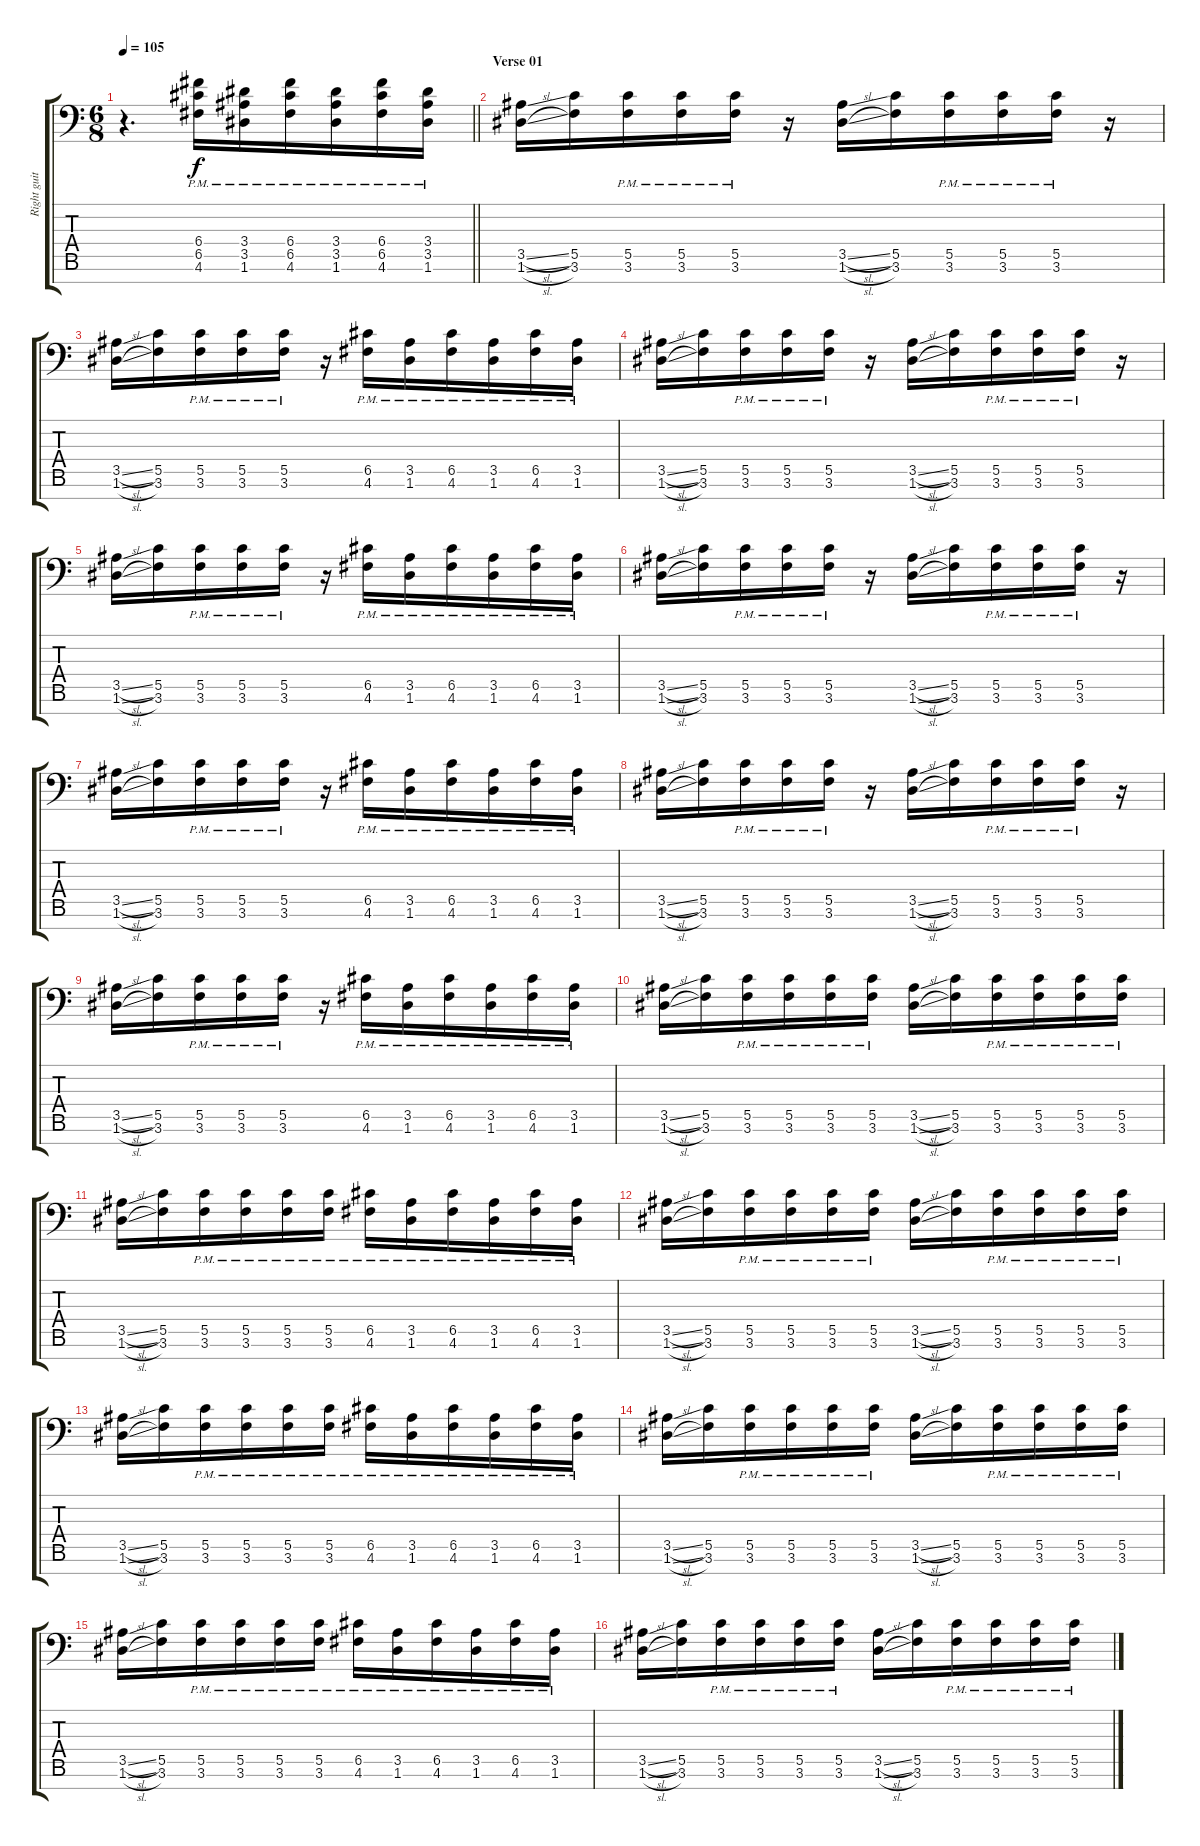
\track ("Right guitar" "Right guit") {instrument overdrivenguitar}
\staff {score tabs}
\tuning (D4 A3 F3 C3 G2 D2 A1) {hide}
\ts (6 8)
\tempo 105
\clef f4
\barLineRight lightlight
\ks c
r.4{d dy f} (6.4{pm} 6.5{pm} 4.6{pm}).16 (3.4{pm} 3.5{pm} 1.6{pm}).16 (6.4{pm} 6.5{pm} 4.6{pm}).16 (3.4{pm} 3.5{pm} 1.6{pm}).16 (6.4{pm} 6.5{pm} 4.6{pm}).16 (3.4{pm} 3.5{pm} 1.6{pm}).16 |
\section ("" "Verse 01")
(3.5{sl} 1.6{sl}).16 (5.5 3.6).16 (5.5{pm} 3.6{pm}).16 (5.5{pm} 3.6{pm}).16 (5.5{pm} 3.6{pm}).16 r.16 (3.5{sl} 1.6{sl}).16 (5.5 3.6).16 (5.5{pm} 3.6{pm}).16 (5.5{pm} 3.6{pm}).16 (5.5{pm} 3.6{pm}).16 r.16 |
(3.5{sl} 1.6{sl}).16 (5.5 3.6).16 (5.5{pm} 3.6{pm}).16 (5.5{pm} 3.6{pm}).16 (5.5{pm} 3.6{pm}).16 r.16 (6.5{pm} 4.6{pm}).16 (3.5{pm} 1.6{pm}).16 (6.5{pm} 4.6{pm}).16 (3.5{pm} 1.6{pm}).16 (6.5{pm} 4.6{pm}).16 (3.5{pm} 1.6{pm}).16 |
(3.5{sl} 1.6{sl}).16 (5.5 3.6).16 (5.5{pm} 3.6{pm}).16 (5.5{pm} 3.6{pm}).16 (5.5{pm} 3.6{pm}).16 r.16 (3.5{sl} 1.6{sl}).16 (5.5 3.6).16 (5.5{pm} 3.6{pm}).16 (5.5{pm} 3.6{pm}).16 (5.5{pm} 3.6{pm}).16 r.16 |
(3.5{sl} 1.6{sl}).16 (5.5 3.6).16 (5.5{pm} 3.6{pm}).16 (5.5{pm} 3.6{pm}).16 (5.5{pm} 3.6{pm}).16 r.16 (6.5{pm} 4.6{pm}).16 (3.5{pm} 1.6{pm}).16 (6.5{pm} 4.6{pm}).16 (3.5{pm} 1.6{pm}).16 (6.5{pm} 4.6{pm}).16 (3.5{pm} 1.6{pm}).16 |
(3.5{sl} 1.6{sl}).16 (5.5 3.6).16 (5.5{pm} 3.6{pm}).16 (5.5{pm} 3.6{pm}).16 (5.5{pm} 3.6{pm}).16 r.16 (3.5{sl} 1.6{sl}).16 (5.5 3.6).16 (5.5{pm} 3.6{pm}).16 (5.5{pm} 3.6{pm}).16 (5.5{pm} 3.6{pm}).16 r.16 |
(3.5{sl} 1.6{sl}).16 (5.5 3.6).16 (5.5{pm} 3.6{pm}).16 (5.5{pm} 3.6{pm}).16 (5.5{pm} 3.6{pm}).16 r.16 (6.5{pm} 4.6{pm}).16 (3.5{pm} 1.6{pm}).16 (6.5{pm} 4.6{pm}).16 (3.5{pm} 1.6{pm}).16 (6.5{pm} 4.6{pm}).16 (3.5{pm} 1.6{pm}).16 |
(3.5{sl} 1.6{sl}).16 (5.5 3.6).16 (5.5{pm} 3.6{pm}).16 (5.5{pm} 3.6{pm}).16 (5.5{pm} 3.6{pm}).16 r.16 (3.5{sl} 1.6{sl}).16 (5.5 3.6).16 (5.5{pm} 3.6{pm}).16 (5.5{pm} 3.6{pm}).16 (5.5{pm} 3.6{pm}).16 r.16 |
(3.5{sl} 1.6{sl}).16 (5.5 3.6).16 (5.5{pm} 3.6{pm}).16 (5.5{pm} 3.6{pm}).16 (5.5{pm} 3.6{pm}).16 r.16 (6.5{pm} 4.6{pm}).16 (3.5{pm} 1.6{pm}).16 (6.5{pm} 4.6{pm}).16 (3.5{pm} 1.6{pm}).16 (6.5{pm} 4.6{pm}).16 (3.5{pm} 1.6{pm}).16 |
(3.5{sl} 1.6{sl}).16 (5.5 3.6).16 (5.5{pm} 3.6{pm}).16 (5.5{pm} 3.6{pm}).16 (5.5{pm} 3.6{pm}).16 (5.5{pm} 3.6{pm}).16 (3.5{sl} 1.6{sl}).16 (5.5 3.6).16 (5.5{pm} 3.6{pm}).16 (5.5{pm} 3.6{pm}).16 (5.5{pm} 3.6{pm}).16 (5.5{pm} 3.6{pm}).16 |
(3.5{sl} 1.6{sl}).16 (5.5 3.6).16 (5.5{pm} 3.6{pm}).16 (5.5{pm} 3.6{pm}).16 (5.5{pm} 3.6{pm}).16 (5.5{pm} 3.6{pm}).16 (6.5{pm} 4.6{pm}).16 (3.5{pm} 1.6{pm}).16 (6.5{pm} 4.6{pm}).16 (3.5{pm} 1.6{pm}).16 (6.5{pm} 4.6{pm}).16 (3.5{pm} 1.6{pm}).16 |
(3.5{sl} 1.6{sl}).16 (5.5 3.6).16 (5.5{pm} 3.6{pm}).16 (5.5{pm} 3.6{pm}).16 (5.5{pm} 3.6{pm}).16 (5.5{pm} 3.6{pm}).16 (3.5{sl} 1.6{sl}).16 (5.5 3.6).16 (5.5{pm} 3.6{pm}).16 (5.5{pm} 3.6{pm}).16 (5.5{pm} 3.6{pm}).16 (5.5{pm} 3.6{pm}).16 |
(3.5{sl} 1.6{sl}).16 (5.5 3.6).16 (5.5{pm} 3.6{pm}).16 (5.5{pm} 3.6{pm}).16 (5.5{pm} 3.6{pm}).16 (5.5{pm} 3.6{pm}).16 (6.5{pm} 4.6{pm}).16 (3.5{pm} 1.6{pm}).16 (6.5{pm} 4.6{pm}).16 (3.5{pm} 1.6{pm}).16 (6.5{pm} 4.6{pm}).16 (3.5{pm} 1.6{pm}).16 |
(3.5{sl} 1.6{sl}).16 (5.5 3.6).16 (5.5{pm} 3.6{pm}).16 (5.5{pm} 3.6{pm}).16 (5.5{pm} 3.6{pm}).16 (5.5{pm} 3.6{pm}).16 (3.5{sl} 1.6{sl}).16 (5.5 3.6).16 (5.5{pm} 3.6{pm}).16 (5.5{pm} 3.6{pm}).16 (5.5{pm} 3.6{pm}).16 (5.5{pm} 3.6{pm}).16 |
(3.5{sl} 1.6{sl}).16 (5.5 3.6).16 (5.5{pm} 3.6{pm}).16 (5.5{pm} 3.6{pm}).16 (5.5{pm} 3.6{pm}).16 (5.5{pm} 3.6{pm}).16 (6.5{pm} 4.6{pm}).16 (3.5{pm} 1.6{pm}).16 (6.5{pm} 4.6{pm}).16 (3.5{pm} 1.6{pm}).16 (6.5{pm} 4.6{pm}).16 (3.5{pm} 1.6{pm}).16 |
(3.5{sl} 1.6{sl}).16 (5.5 3.6).16 (5.5{pm} 3.6{pm}).16 (5.5{pm} 3.6{pm}).16 (5.5{pm} 3.6{pm}).16 (5.5{pm} 3.6{pm}).16 (3.5{sl} 1.6{sl}).16 (5.5 3.6).16 (5.5{pm} 3.6{pm}).16 (5.5{pm} 3.6{pm}).16 (5.5{pm} 3.6{pm}).16 (5.5{pm} 3.6{pm}).16
